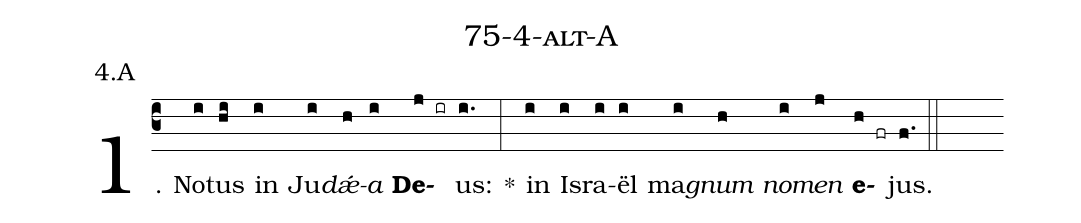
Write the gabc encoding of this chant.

name: 75-4-alt-A;
annotation: 4.A;
%%
(c3)1. No(i)tus(hi) in(i) Ju(i)<i>dǽ</i>(h)<i>a</i>(i) <b>De</b>(j ir)us:(i.) *(:) in(i) Is(i)ra(i)ël(i) ma(i)<i>gnum</i>(h) <i>no</i>(i)<i>men</i>(j) <b>e</b>(h fr)jus.(f.) (::)
